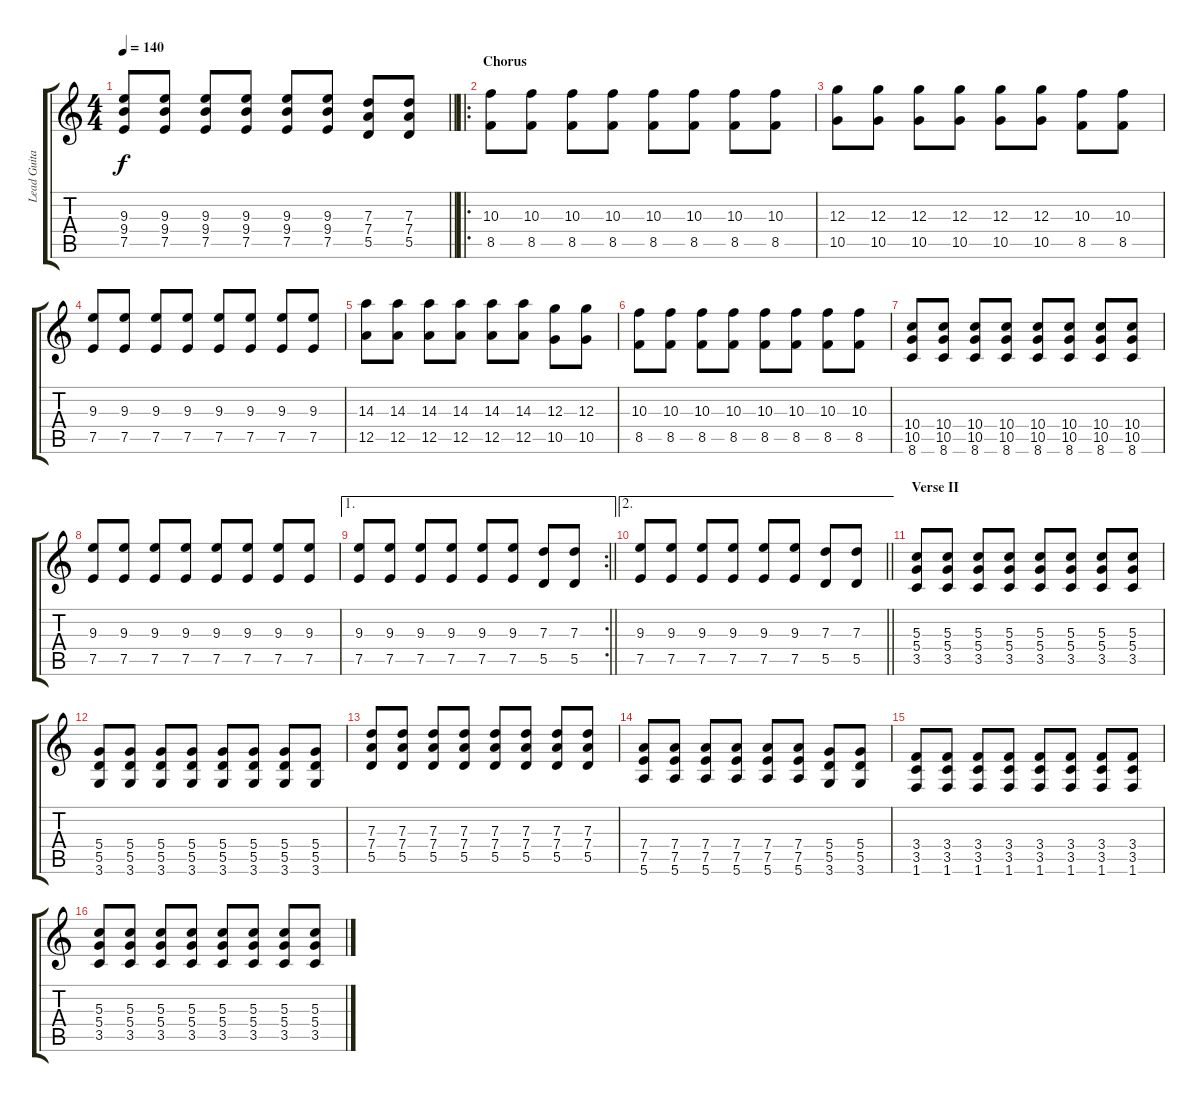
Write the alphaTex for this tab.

\track ("Lead Guitar" "Lead Guita") {instrument distortionguitar}
\staff {score tabs}
\tuning (E4 B3 G3 D3 A2 E2) {hide}
\ts (4 4)
\tempo 140
\clef g2
\barLineRight lightlight
\ks c
(9.3 9.4 7.5).8{dy f} (9.3 9.4 7.5).8 (9.3 9.4 7.5).8 (9.3 9.4 7.5).8 (9.3 9.4 7.5).8 (9.3 9.4 7.5).8 (7.3 7.4 5.5).8 (7.3 7.4 5.5).8 |
\ro
\section ("" "Chorus")
(10.3 8.5).8 (10.3 8.5).8 (10.3 8.5).8 (10.3 8.5).8 (10.3 8.5).8 (10.3 8.5).8 (10.3 8.5).8 (10.3 8.5).8 |
(12.3 10.5).8 (12.3 10.5).8 (12.3 10.5).8 (12.3 10.5).8 (12.3 10.5).8 (12.3 10.5).8 (10.3 8.5).8 (10.3 8.5).8 |
(9.3 7.5).8 (9.3 7.5).8 (9.3 7.5).8 (9.3 7.5).8 (9.3 7.5).8 (9.3 7.5).8 (9.3 7.5).8 (9.3 7.5).8 |
(14.3 12.5).8 (14.3 12.5).8 (14.3 12.5).8 (14.3 12.5).8 (14.3 12.5).8 (14.3 12.5).8 (12.3 10.5).8 (12.3 10.5).8 |
(10.3 8.5).8 (10.3 8.5).8 (10.3 8.5).8 (10.3 8.5).8 (10.3 8.5).8 (10.3 8.5).8 (10.3 8.5).8 (10.3 8.5).8 |
(10.4 10.5 8.6).8 (10.4 10.5 8.6).8 (10.4 10.5 8.6).8 (10.4 10.5 8.6).8 (10.4 10.5 8.6).8 (10.4 10.5 8.6).8 (10.4 10.5 8.6).8 (10.4 10.5 8.6).8 |
(9.3 7.5).8 (9.3 7.5).8 (9.3 7.5).8 (9.3 7.5).8 (9.3 7.5).8 (9.3 7.5).8 (9.3 7.5).8 (9.3 7.5).8 |
\ae 1
\rc 2
\barLineRight lightlight
(9.3 7.5).8 (9.3 7.5).8 (9.3 7.5).8 (9.3 7.5).8 (9.3 7.5).8 (9.3 7.5).8 (7.3 5.5).8 (7.3 5.5).8 |
\ae 2
\barLineRight lightlight
(9.3 7.5).8 (9.3 7.5).8 (9.3 7.5).8 (9.3 7.5).8 (9.3 7.5).8 (9.3 7.5).8 (7.3 5.5).8 (7.3 5.5).8 |
\section ("" "Verse II")
(5.3 5.4 3.5).8 (5.3 5.4 3.5).8 (5.3 5.4 3.5).8 (5.3 5.4 3.5).8 (5.3 5.4 3.5).8 (5.3 5.4 3.5).8 (5.3 5.4 3.5).8 (5.3 5.4 3.5).8 |
(5.4 5.5 3.6).8 (5.4 5.5 3.6).8 (5.4 5.5 3.6).8 (5.4 5.5 3.6).8 (5.4 5.5 3.6).8 (5.4 5.5 3.6).8 (5.4 5.5 3.6).8 (5.4 5.5 3.6).8 |
(7.3 7.4 5.5).8 (7.3 7.4 5.5).8 (7.3 7.4 5.5).8 (7.3 7.4 5.5).8 (7.3 7.4 5.5).8 (7.3 7.4 5.5).8 (7.3 7.4 5.5).8 (7.3 7.4 5.5).8 |
(7.4 7.5 5.6).8 (7.4 7.5 5.6).8 (7.4 7.5 5.6).8 (7.4 7.5 5.6).8 (7.4 7.5 5.6).8 (7.4 7.5 5.6).8 (5.4 5.5 3.6).8 (5.4 5.5 3.6).8 |
(3.4 3.5 1.6).8 (3.4 3.5 1.6).8 (3.4 3.5 1.6).8 (3.4 3.5 1.6).8 (3.4 3.5 1.6).8 (3.4 3.5 1.6).8 (3.4 3.5 1.6).8 (3.4 3.5 1.6).8 |
(5.3 5.4 3.5).8 (5.3 5.4 3.5).8 (5.3 5.4 3.5).8 (5.3 5.4 3.5).8 (5.3 5.4 3.5).8 (5.3 5.4 3.5).8 (5.3 5.4 3.5).8 (5.3 5.4 3.5).8
